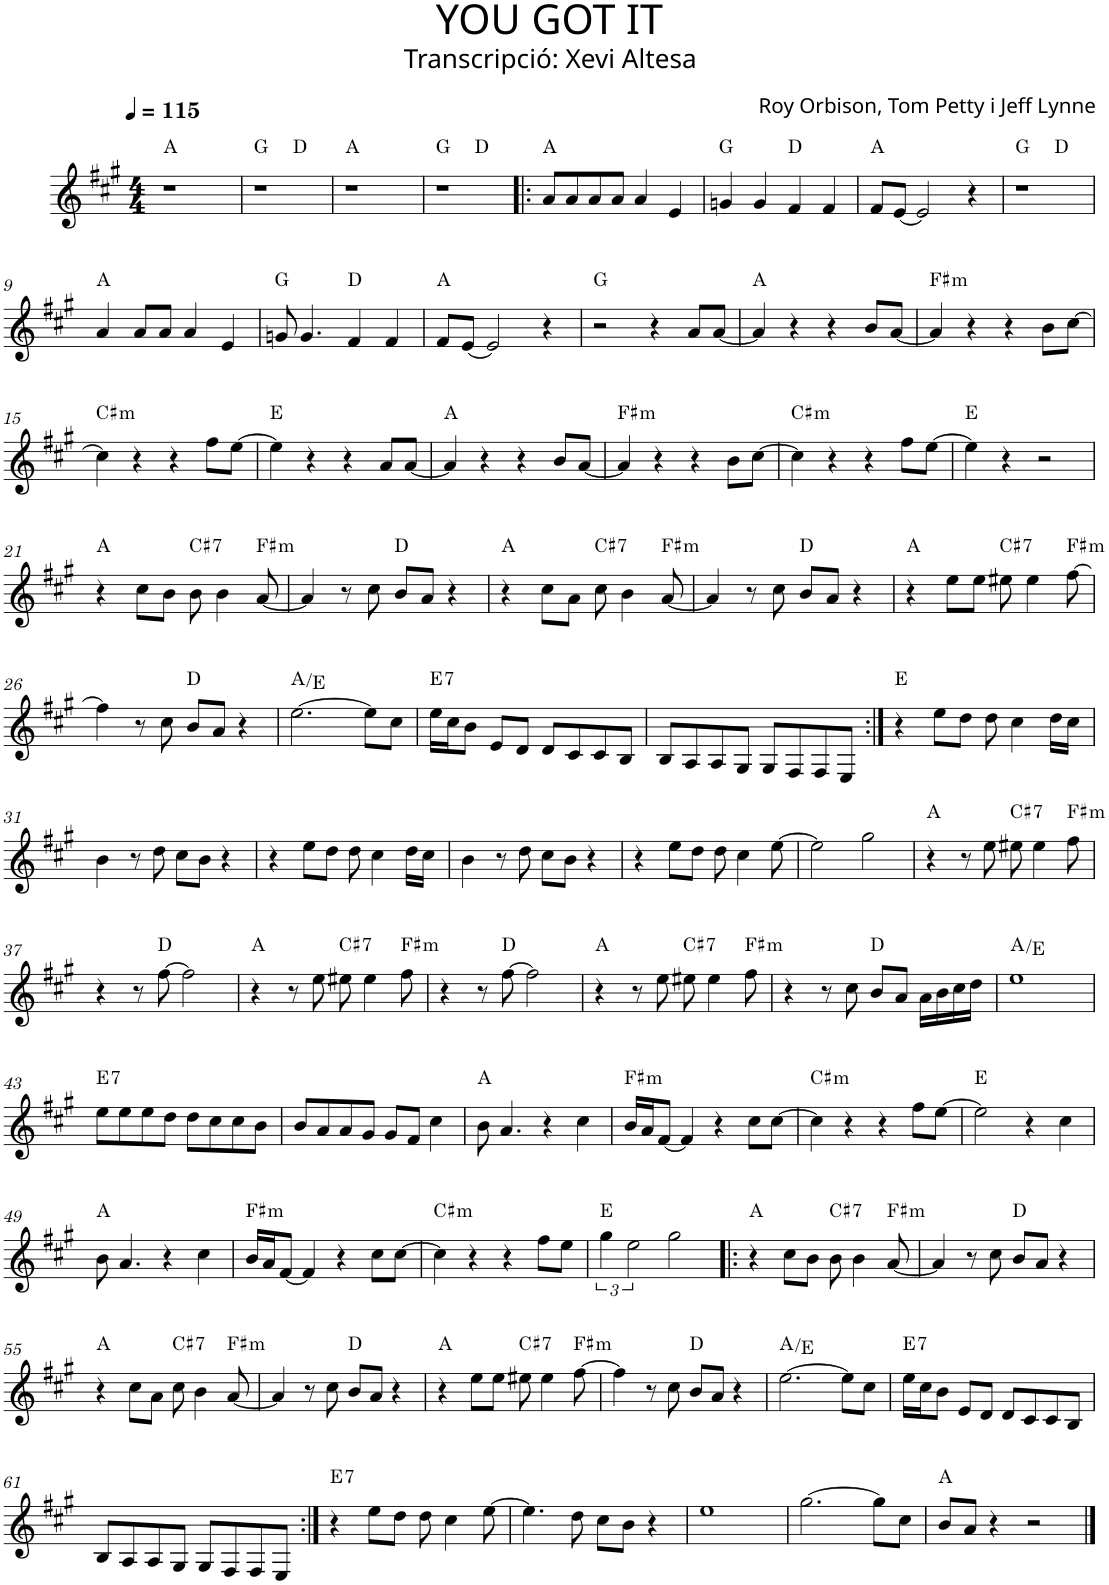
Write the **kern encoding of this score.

**kern	**harte
*part1	*part1
*staff1	*
*I"P1	*
*clefG2	*
*k[f#c#g#]	*
*A:	*
*M4/4	*
*MM115	*
=1	=1
1r	A:maj
=2	=2
*^	*
1r	2ryy	G:maj
.	2ryy	D:maj
*v	*v	*
=3	=3
1r	A:maj
=4	=4
*^	*
1r	2ryy	G:maj
.	2ryy	D:maj
*v	*v	*
=5!|:	=5!|:
8a/L	A:maj
8a/	.
8a/	.
8a/J	.
4a/	.
4e/	.
=6	=6
4gn/	G:maj
4g/	.
4f#/	D:maj
4f#/	.
=7	=7
8f#/L	A:maj
[<8e/J	.
2e/]	.
4r	.
=8	=8
*^	*
1r	2ryy	G:maj
.	2ryy	D:maj
*v	*v	*
!!LO:LB:g=z
=9	=9
4a/	A:maj
8a/L	.
8a/J	.
4a/	.
4e/	.
=10	=10
8gn/	G:maj
4.g/	.
4f#/	D:maj
4f#/	.
=11	=11
8f#/L	A:maj
[<8e/J	.
2e/]	.
4r	.
=12	=12
2r	G:maj
4r	.
8a/L	.
[<8a/J	.
=13	=13
4a/]	A:maj
4r	.
4r	.
8b/L	.
[<8a/J	.
=14	=14
!	!LO:H:kt=m
4a/]	F#:min
4r	.
4r	.
8b\L	.
[>8cc#\J	.
!!LO:LB:g=z
=15	=15
!	!LO:H:kt=m
4cc#\]	C#:min
4r	.
4r	.
8ff#\L	.
[>8ee\J	.
=16	=16
4ee\]	E:maj
4r	.
4r	.
8a/L	.
[<8a/J	.
=17	=17
4a/]	A:maj
4r	.
4r	.
8b/L	.
[<8a/J	.
=18	=18
!	!LO:H:kt=m
4a/]	F#:min
4r	.
4r	.
8b\L	.
[>8cc#\J	.
=19	=19
!	!LO:H:kt=m
4cc#\]	C#:min
4r	.
4r	.
8ff#\L	.
[>8ee\J	.
=20	=20
4ee\]	E:maj
4r	.
2r	.
!!LO:LB:g=z
=21	=21
4r	A:maj
8cc#\L	.
8b\J	.
!	!LO:H:kt=7
8b\	C#:7
4b\	.
!	!LO:H:kt=m
[<8a/	F#:min
=22	=22
4a/]	.
8r	.
8cc#\	.
8b/L	D:maj
8a/J	.
4r	.
=23	=23
4r	A:maj
8cc#\L	.
8a\J	.
!	!LO:H:kt=7
8cc#\	C#:7
4b\	.
!	!LO:H:kt=m
[<8a/	F#:min
=24	=24
4a/]	.
8r	.
8cc#\	.
8b/L	D:maj
8a/J	.
4r	.
=25	=25
4r	A:maj
8ee\L	.
8ee\J	.
!	!LO:H:kt=7
8ee#X\	C#:7
4ee#\	.
!	!LO:H:kt=m
[>8ff#\	F#:min
!!LO:LB:g=z
=26	=26
4ff#\]	.
8r	.
8cc#\	.
8b/L	D:maj
8a/J	.
4r	.
=27	=27
[>2.ee\	A:maj/5
8ee\L]	.
8cc#\J	.
=28	=28
!	!LO:H:kt=7
16ee\LL	E:7
16cc#\J	.
8b\J	.
8e/L	.
8d/J	.
8d/L	.
8c#/	.
8c#/	.
8B/J	.
=29	=29
8B/L	.
8A/	.
8A/	.
8G#/J	.
8G#/L	.
8F#/	.
8F#/	.
8E/J	.
=30:|!	=30:|!
4r	E:maj
8ee\L	.
8dd\J	.
8dd\	.
4cc#\	.
16dd\LL	.
16cc#\JJ	.
!!LO:LB:g=z
=31	=31
4b\	.
8r	.
8dd\	.
8cc#\L	.
8b\J	.
4r	.
=32	=32
4r	.
8ee\L	.
8dd\J	.
8dd\	.
4cc#\	.
16dd\LL	.
16cc#\JJ	.
=33	=33
4b\	.
8r	.
8dd\	.
8cc#\L	.
8b\J	.
4r	.
=34	=34
4r	.
8ee\L	.
8dd\J	.
8dd\	.
4cc#\	.
[>8ee\	.
=35	=35
2ee\]	.
2gg#\	.
=36	=36
4r	A:maj
8r	.
8ee\	.
!	!LO:H:kt=7
8ee#X\	C#:7
4ee#\	.
!	!LO:H:kt=m
8ff#\	F#:min
!!LO:LB:g=z
=37	=37
4r	.
8r	.
[>8ff#\	D:maj
2ff#\]	.
=38	=38
4r	A:maj
8r	.
8ee\	.
!	!LO:H:kt=7
8ee#X\	C#:7
4ee#\	.
!	!LO:H:kt=m
8ff#\	F#:min
=39	=39
4r	.
8r	.
[>8ff#\	D:maj
2ff#\]	.
=40	=40
4r	A:maj
8r	.
8ee\	.
!	!LO:H:kt=7
8ee#X\	C#:7
4ee#\	.
!	!LO:H:kt=m
8ff#\	F#:min
=41	=41
4r	.
8r	.
8cc#\	.
8b/L	D:maj
8a/J	.
16a\LL	.
16b\	.
16cc#\	.
16dd\JJ	.
=42	=42
1ee	A:maj/5
!!LO:LB:g=z
=43	=43
!	!LO:H:kt=7
8ee\L	E:7
8ee\	.
8ee\	.
8dd\J	.
8dd\L	.
8cc#\	.
8cc#\	.
8b\J	.
=44	=44
8b/L	.
8a/	.
8a/	.
8g#/J	.
8g#/L	.
8f#/J	.
4cc#\	.
=45	=45
8b\	A:maj
4.a/	.
4r	.
4cc#\	.
=46	=46
!	!LO:H:kt=m
16b/LL	F#:min
16a/J	.
[<8f#/J	.
4f#/]	.
4r	.
8cc#\L	.
[>8cc#\J	.
=47	=47
!	!LO:H:kt=m
4cc#\]	C#:min
4r	.
4r	.
8ff#\L	.
[>8ee\J	.
=48	=48
2ee\]	E:maj
4r	.
4cc#\	.
!!LO:LB:g=z
=49	=49
8b\	A:maj
4.a/	.
4r	.
4cc#\	.
=50	=50
!	!LO:H:kt=m
16b/LL	F#:min
16a/J	.
[<8f#/J	.
4f#/]	.
4r	.
8cc#\L	.
[>8cc#\J	.
=51	=51
!	!LO:H:kt=m
4cc#\]	C#:min
4r	.
4r	.
8ff#\L	.
8ee\J	.
=52	=52
6gg#\	E:maj
3ee\	.
2gg#\	.
=53!|:	=53!|:
4r	A:maj
8cc#\L	.
8b\J	.
!	!LO:H:kt=7
8b\	C#:7
4b\	.
!	!LO:H:kt=m
[<8a/	F#:min
=54	=54
4a/]	.
8r	.
8cc#\	.
8b/L	D:maj
8a/J	.
4r	.
!!LO:LB:g=z
=55	=55
4r	A:maj
8cc#\L	.
8a\J	.
!	!LO:H:kt=7
8cc#\	C#:7
4b\	.
!	!LO:H:kt=m
[<8a/	F#:min
=56	=56
4a/]	.
8r	.
8cc#\	.
8b/L	D:maj
8a/J	.
4r	.
=57	=57
4r	A:maj
8ee\L	.
8ee\J	.
!	!LO:H:kt=7
8ee#X\	C#:7
4ee#\	.
!	!LO:H:kt=m
[>8ff#\	F#:min
=58	=58
4ff#\]	.
8r	.
8cc#\	.
8b/L	D:maj
8a/J	.
4r	.
=59	=59
[>2.ee\	A:maj/5
8ee\L]	.
8cc#\J	.
=60	=60
!	!LO:H:kt=7
16ee\LL	E:7
16cc#\J	.
8b\J	.
8e/L	.
8d/J	.
8d/L	.
8c#/	.
8c#/	.
8B/J	.
!!LO:LB:g=z
=61	=61
8B/L	.
8A/	.
8A/	.
8G#/J	.
8G#/L	.
8F#/	.
8F#/	.
8E/J	.
=62:|!	=62:|!
!	!LO:H:kt=7
4r	E:7
8ee\L	.
8dd\J	.
8dd\	.
4cc#\	.
[>8ee\	.
=63	=63
4.ee\]	.
8dd\	.
8cc#\L	.
8b\J	.
4r	.
=64	=64
1ee	.
=65	=65
[>2.gg#\	.
8gg#\L]	.
8cc#\J	.
=66	=66
8b/L	A:maj
8a/J	.
4r	.
2r	.
==	==
*-	*-
